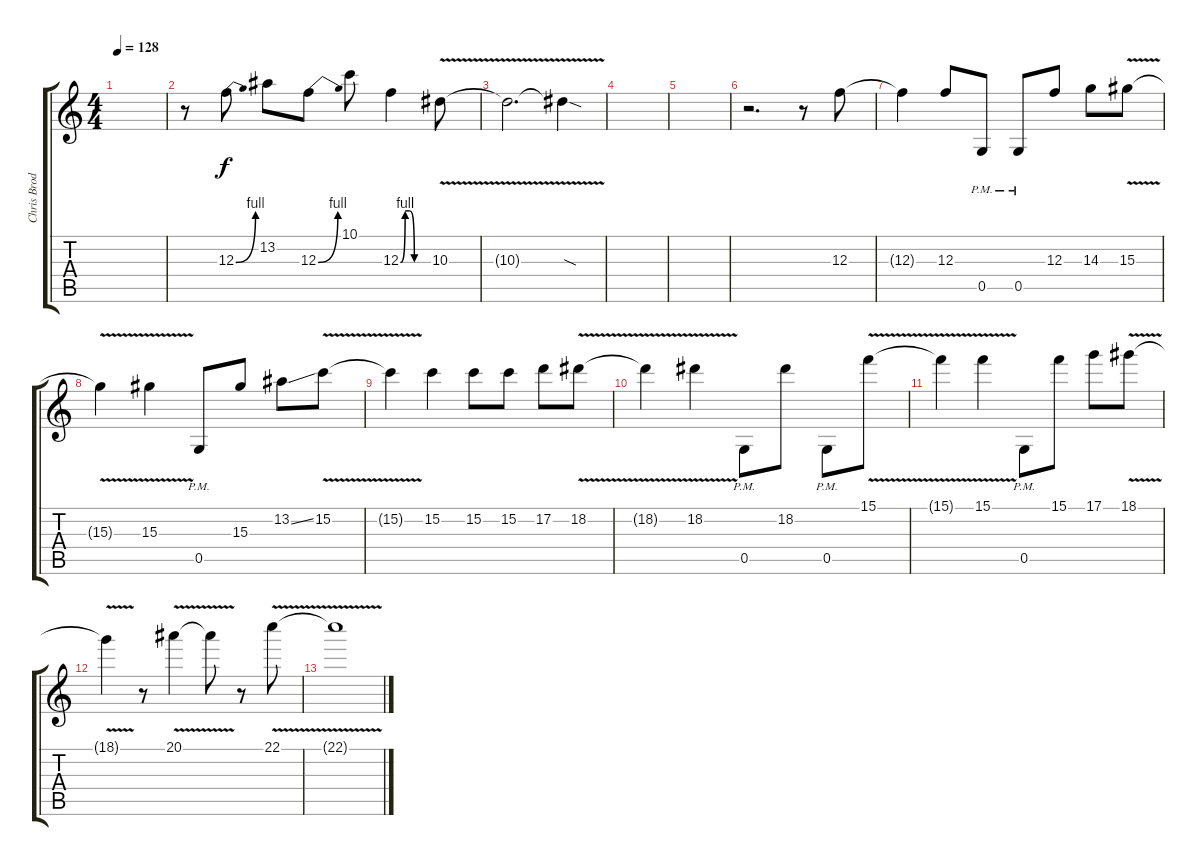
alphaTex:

\track ("Chris Broderick" "Chris Brod") {instrument overdrivenguitar}
\staff {score tabs}
\tuning (D4 A3 F3 C3 G2 D2) {hide}
\ts (4 4)
\tempo 128
\clef g2
\ks c
|
r.8 12.3{be (bend 0 0 60 4)}.8 13.2.8 12.3{be (bend 0 0 60 4)}.8 10.1.8 12.3{be (custom 0 0 10 4 20 4 30 0 60 0)}.4 10.3{v}.8 |
10.3{t}.2{d} 10.3{v sod t}.4 |
|
|
r.2{d} r.8 12.3.8 |
12.3{t}.4 12.3.8 0.5{pm}.8 0.5{pm}.8 12.3.8 14.3.8 15.3{v}.8 |
15.3{t}.4 15.3{v}.4 0.5{pm}.8 15.3.8 13.2{ss}.8 15.2{v}.8 |
15.2{t}.4 15.2.4 15.2.8 15.2.8 17.2.8 18.2{v}.8 |
18.2{t}.4 18.2{v}.4 0.5{pm}.8 18.2.8 0.5{pm}.8 15.1{v}.8 |
15.1{t}.4 15.1{v}.4 0.5{pm}.8 15.1.8 17.1.8 18.1{v}.8 |
18.1{t}.4 r.8 20.1{v}.4 20.1{t}.8 r.8 22.1{v}.8 |
22.1{t}.1
